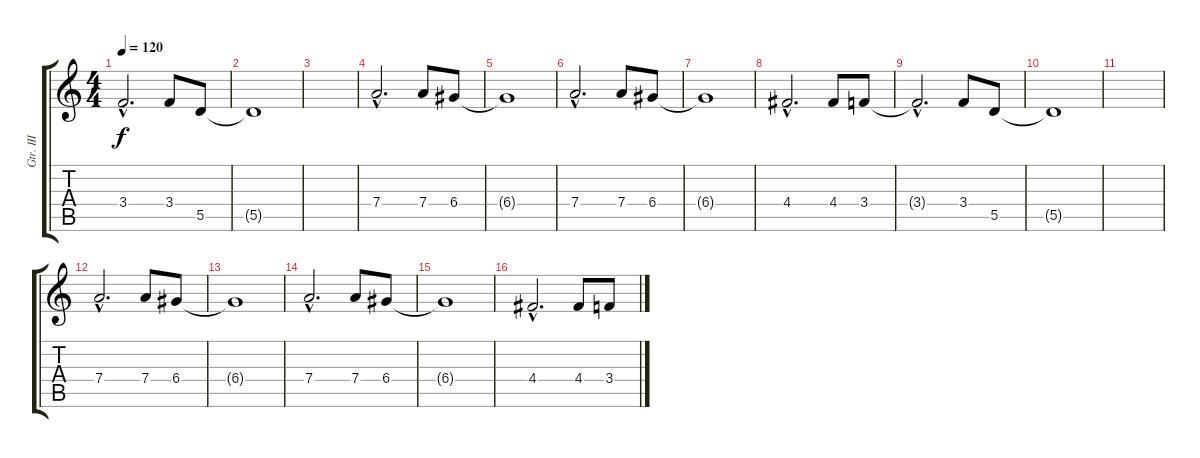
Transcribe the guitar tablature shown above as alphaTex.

\track ("Gtr. III" "Gtr. III") {instrument acousticguitarsteel}
\staff {score tabs}
\tuning (E4 B3 G3 D3 A2 E2) {hide}
\ts (4 4)
\tempo 120
\clef g2
\ks c
3.4{hac t}.2{d dy f} 3.4.8 5.5.8 |
5.5{t}.1 |
|
7.4{hac}.2{d} 7.4.8 6.4.8 |
6.4{t}.1 |
7.4{hac}.2{d} 7.4.8 6.4.8 |
6.4{t}.1 |
4.4{hac}.2{d} 4.4.8 3.4.8 |
3.4{hac t}.2{d} 3.4.8 5.5.8 |
5.5{t}.1 |
|
7.4{hac}.2{d} 7.4.8 6.4.8 |
6.4{t}.1 |
7.4{hac}.2{d} 7.4.8 6.4.8 |
6.4{t}.1 |
4.4{hac}.2{d} 4.4.8 3.4.8
